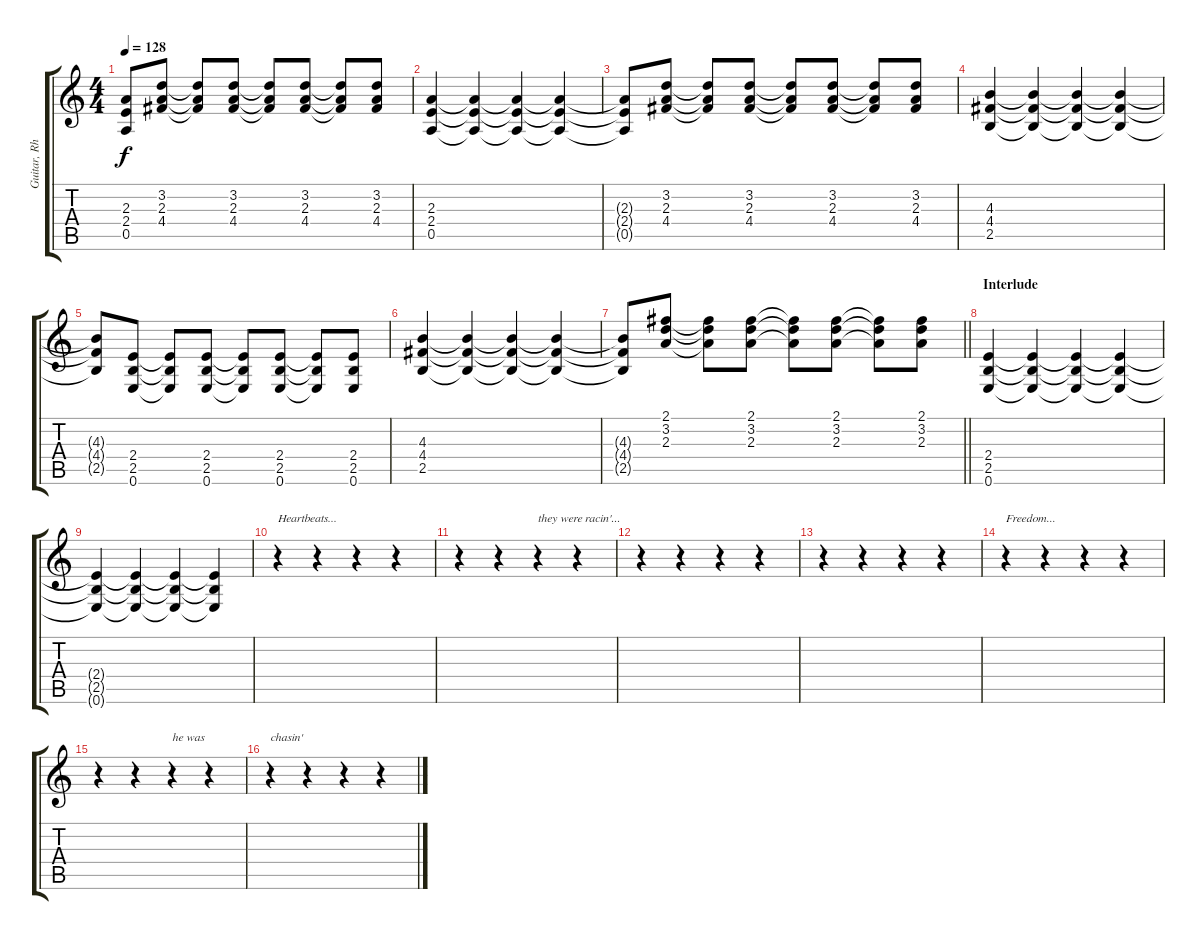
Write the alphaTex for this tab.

\track ("Guitar, Rhythm" "Guitar, Rh") {instrument distortionguitar}
\staff {score tabs}
\tuning (E4 B3 G3 D3 A2 E2) {hide}
\ts (4 4)
\tempo 128
\clef g2
\ks c
(2.3{t} 2.4{t} 0.5{t}).8{dy f} (3.2 2.3 4.4).8 (3.2{t} 2.3{t} 4.4{t}).8 (3.2 2.3 4.4).8 (3.2{t} 2.3{t} 4.4{t}).8 (3.2 2.3 4.4).8 (3.2{t} 2.3{t} 4.4{t}).8 (3.2 2.3 4.4).8 |
(2.3 2.4 0.5).4 (2.3{t} 2.4{t} 0.5{t}).4 (2.3{t} 2.4{t} 0.5{t}).4 (2.3{t} 2.4{t} 0.5{t}).4 |
(2.3{t} 2.4{t} 0.5{t}).8 (3.2 2.3 4.4).8 (3.2{t} 2.3{t} 4.4{t}).8 (3.2 2.3 4.4).8 (3.2{t} 2.3{t} 4.4{t}).8 (3.2 2.3 4.4).8 (3.2{t} 2.3{t} 4.4{t}).8 (3.2 2.3 4.4).8 |
(4.3 4.4 2.5).4 (4.3{t} 4.4{t} 2.5{t}).4 (4.3{t} 4.4{t} 2.5{t}).4 (4.3{t} 4.4{t} 2.5{t}).4 |
(4.3{t} 4.4{t} 2.5{t}).8 (2.4 2.5 0.6).8 (2.4{t} 2.5{t} 0.6{t}).8 (2.4 2.5 0.6).8 (2.4{t} 2.5{t} 0.6{t}).8 (2.4 2.5 0.6).8 (2.4{t} 2.5{t} 0.6{t}).8 (2.4 2.5 0.6).8 |
(4.3 4.4 2.5).4 (4.3{t} 4.4{t} 2.5{t}).4 (4.3{t} 4.4{t} 2.5{t}).4 (4.3{t} 4.4{t} 2.5{t}).4 |
\barLineRight lightlight
(4.3{t} 4.4{t} 2.5{t}).8 (2.1 3.2 2.3).8 (2.1{t} 3.2{t} 2.3{t}).8 (2.1 3.2 2.3).8 (2.1{t} 3.2{t} 2.3{t}).8 (2.1 3.2 2.3).8 (2.1{t} 3.2{t} 2.3{t}).8 (2.1 3.2 2.3).8 |
\section ("" "Interlude")
(2.4 2.5 0.6).4 (2.4{t} 2.5{t} 0.6{t}).4 (2.4{t} 2.5{t} 0.6{t}).4 (2.4{t} 2.5{t} 0.6{t}).4 |
(2.4{t} 2.5{t} 0.6{t}).4 (2.4{t} 2.5{t} 0.6{t}).4 (2.4{t} 2.5{t} 0.6{t}).4 (2.4{t} 2.5{t} 0.6{t}).4 |
r.4{txt "Heartbeats..."} r.4 r.4 r.4 |
r.4 r.4 r.4{txt "they were racin'..."} r.4 |
r.4 r.4 r.4 r.4 |
r.4 r.4 r.4 r.4 |
r.4{txt "Freedom..."} r.4 r.4 r.4 |
r.4 r.4 r.4{txt "he was"} r.4 |
r.4{txt "chasin'"} r.4 r.4 r.4
